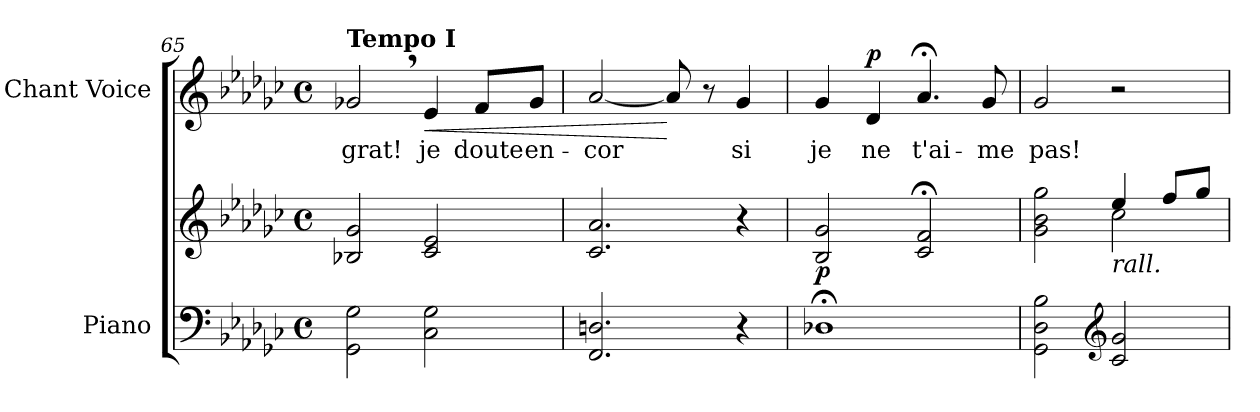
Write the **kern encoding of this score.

**kern	**kern	**dynam	**kern	**text	**dynam
*part2	*part2	*part2	*part1	*part1	*part1
*staff3	*staff2	*staff2/3	*staff1	*staff1	*staff1
*I"Piano	*	*	*I"Chant Voice	*	*
*I'Pno	*	*	*	*	*
*clefF4	*clefG2	*	*clefG2	*	*
*k[b-e-a-d-g-c-]	*k[b-e-a-d-g-c-]	*	*k[b-e-a-d-g-c-]	*	*
*M4/4	*M4/4	*	*M4/4	*	*
*met(c)	*met(c)	*	*met(c)	*	*
=65	=65	=65	=65	=65	=65
!	!	!	!LO:TX:a:B:t=Tempo I	!	!
2GG-\ 2G-\	2B-X/ 2g-/	.	2g-X,/	-grat!	.
!	!	!	!	!	!LO:HP:b
2C-\ 2G-\	2c-/ 2e-/	.	4e-/	je	<
.	.	.	8f/L	doute	.
.	.	.	8g-/J	en-	.
=66	=66	=66	=66	=66	=66
2.FF/ 2.Dn/	2.c-/ 2.a-/	.	[2a-/	-cor	.
.	.	.	8a-/]	.	[
.	.	.	8r	.	.
4r	4r	.	4g-/	si	.
=67	=67	=67	=67	=67	=67
!	!	!LO:DY:b	!	!	!
1D-X;<	2B-/ 2g-/	p	4g-/	je	.
!	!	!	!	!	!LO:DY:a
.	.	.	4d-/	ne	p
.	2c-/;< 2f/;<	.	4.a-;</	t'ai-	.
.	.	.	8g-/	-me	.
=68	=68	=68	=68	=68	=68
*	*^	*	*	*	*
2GG-\ 2D-\ 2B-\	2g-\ 2b-\ 2gg-\	2ryy	.	2g-/	pas!	.
*clefG2	*	*	*	*	*	*
!	!LO:TX:b:i:t=rall.	!	!	!	!	!
2c-/ 2g-/	4ee-/	2cc-\	.	2r	.	.
.	8ff/L	.	.	.	.	.
.	8gg-/J	.	.	.	.	.
*	*v	*v	*	*	*	*
=	=	=	=	=	=
*-	*-	*-	*-	*-	*-
